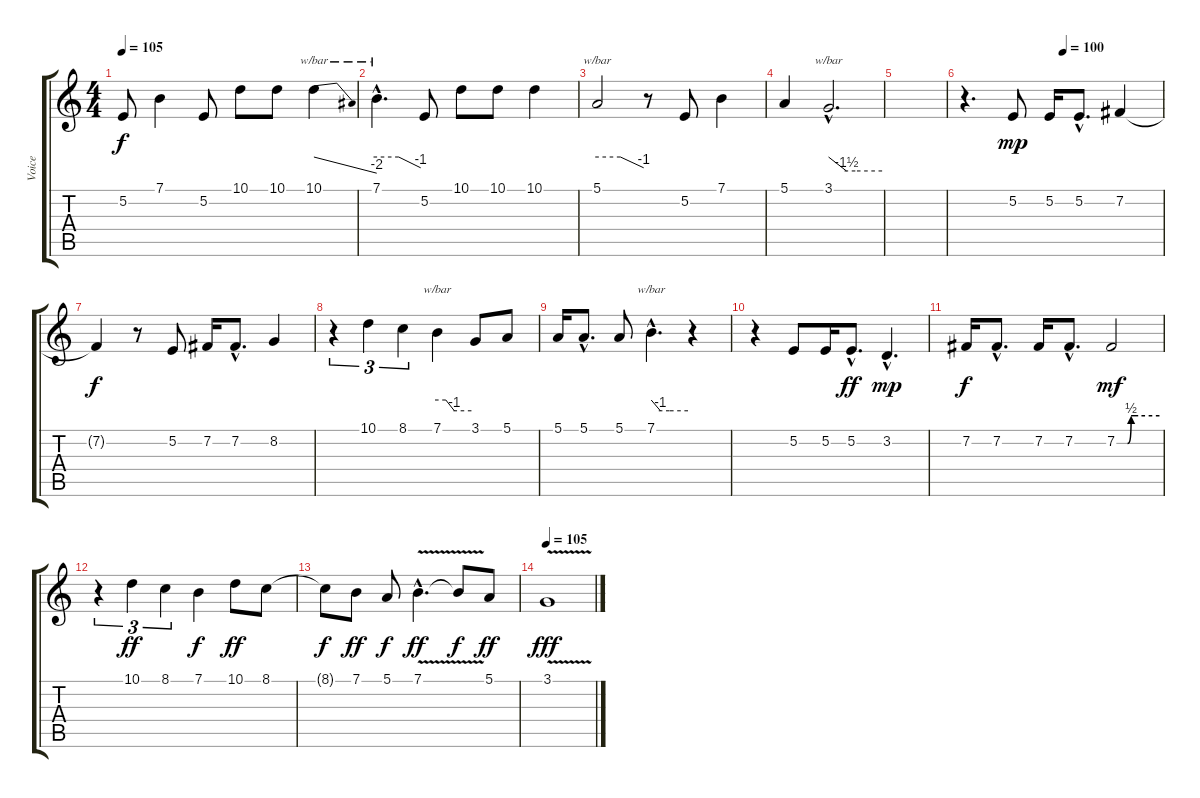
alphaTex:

\track ("Voice" "Voice") {instrument synthvoice}
\staff {score tabs}
\tuning (E4 B3 G3 D3 A2 E2) {hide}
\ts (4 4)
\tempo 105
\clef g2
\ks c
5.2{t}.8{dy f} 7.1.4 5.2.8 10.1.8 10.1.8 10.1.4{tbe (dive default 0 0 60 -8)} |
7.1{hac}.4{d tbe (custom default 0 0 30 0 60 -4)} 5.2.8 10.1.8 10.1.8 10.1.4 |
5.1.2{tbe (custom default 0 0 30 0 60 -4)} r.8 5.2.8 7.1.4 |
5.1.4 3.1{hac}.2{d tbe (custom default 0 0 20 -6 30 -6 60 -6)} |
|
\tempo (100 0.5)
r.4{d balance 13} 5.2.8{dy mp} 5.2.16 5.2{hac}.8{d} 7.2.4 |
7.2{t}.4{dy f} r.8 5.2.8 7.2.16 7.2{hac}.8{d} 8.2.4 |
r.4{tu (3 2)} 10.1.4{tu (3 2)} 8.1.4{tu (3 2)} 7.1.4{tbe (custom default 0 0 15 0 30 -4 60 -4)} 3.1.8 5.1.8 |
5.1.16 5.1{hac}.8{d} 5.1.8 7.1{hac}.4{d tbe (custom default 0 0 15 -4 30 -4 60 -4)} r.4{balance 8} |
r.4 5.2.8 5.2.16 5.2{hac}.8{d dy ff} 3.2{hac}.4{d dy mp} |
7.2.16{dy f} 7.2{hac}.8{d} 7.2.16 7.2{hac}.8{d} 7.2{be (custom 0 0 15 0 20 2 30 2 60 2)}.2{dy mf} |
r.4{tu (3 2)} 10.1.4{tu (3 2) dy ff} 8.1.4{tu (3 2)} 7.1.4{dy f} 10.1.8{dy ff} 8.1.8 |
8.1{t}.8{dy f} 7.1.8{dy ff} 5.1.8{dy f} 7.1{v hac}.4{d dy ff} 7.1{t}.8{dy f} 5.1.8{dy ff} |
\tempo 105
3.1{v}.1{dy fff}
